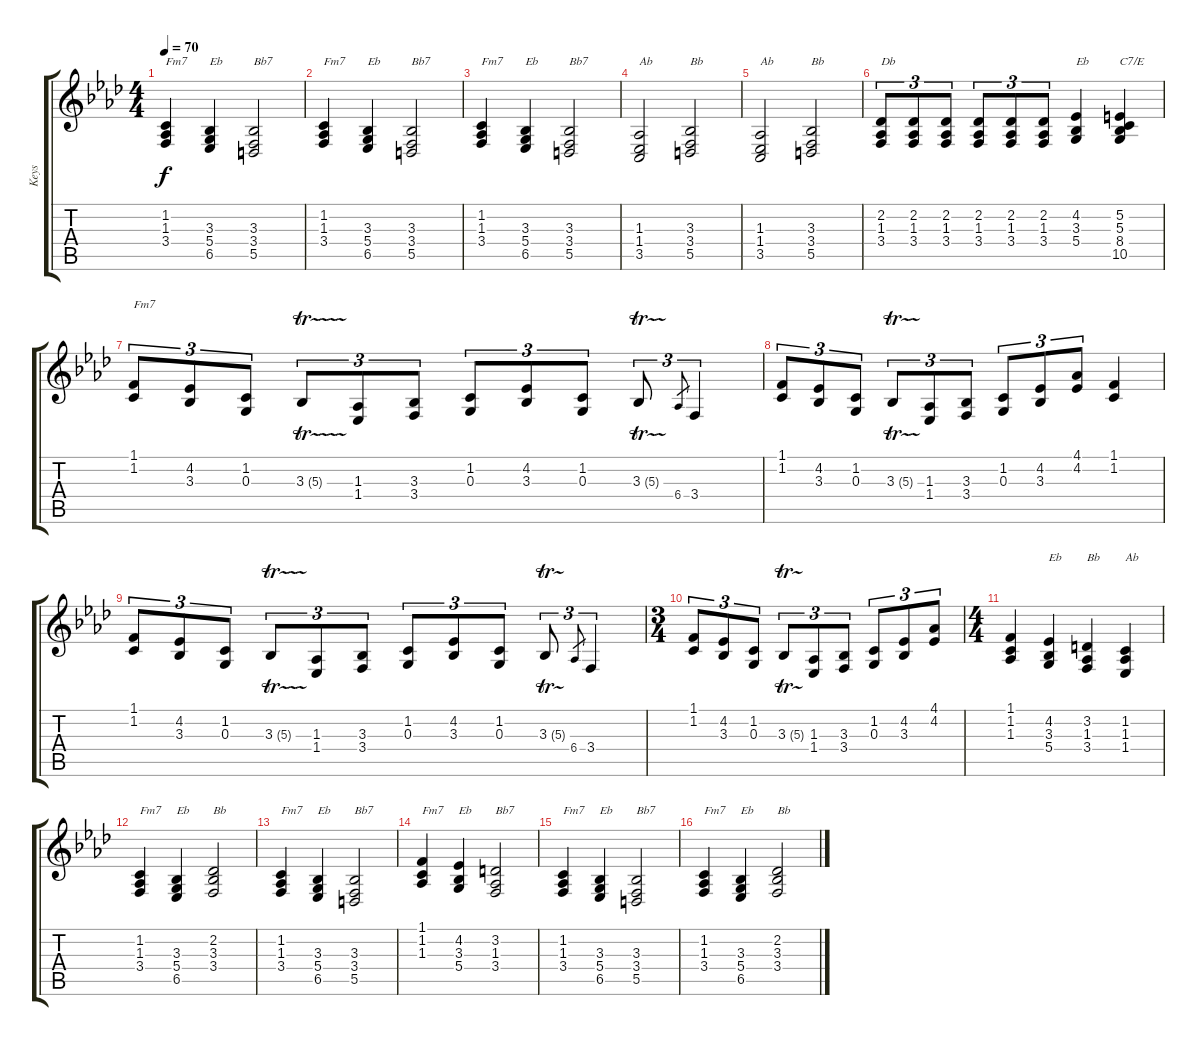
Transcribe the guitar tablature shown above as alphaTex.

\track ("Keys" "Keys") {instrument churchorgan}
\staff {score tabs}
\tuning (E4 B3 G3 D3 A2 E2) {hide}
\ts (4 4)
\tempo 70
\clef g2
\ks fminor
(1.2 1.3 3.4).4{txt "Fm7" dy f} (3.3 5.4 6.5).4{txt "Eb"} (3.3 3.4 5.5).2{txt "Bb7"} |
(1.2 1.3 3.4).4{txt "Fm7"} (3.3 5.4 6.5).4{txt "Eb"} (3.3 3.4 5.5).2{txt "Bb7"} |
(1.2 1.3 3.4).4{txt "Fm7"} (3.3 5.4 6.5).4{txt "Eb"} (3.3 3.4 5.5).2{txt "Bb7"} |
(1.3 1.4 3.5).2{txt "Ab"} (3.3 3.4 5.5).2{txt "Bb"} |
(1.3 1.4 3.5).2{txt "Ab"} (3.3 3.4 5.5).2{txt "Bb"} |
(2.2 1.3 3.4).8{tu (3 2) txt "Db"} (2.2 1.3 3.4).8{tu (3 2)} (2.2 1.3 3.4).8{tu (3 2)} (2.2 1.3 3.4).8{tu (3 2)} (2.2 1.3 3.4).8{tu (3 2)} (2.2 1.3 3.4).8{tu (3 2)} (4.2 3.3 5.4).4{txt "Eb"} (5.2 5.3 8.4 10.5).4{txt "C7/E"} |
(1.1 1.2).8{tu (3 2) txt "Fm7"} (4.2 3.3).8{tu (3 2)} (1.2 0.3).8{tu (3 2)} 3.3{tr (5 32)}.8{tu (3 2)} (1.3 1.4).8{tu (3 2)} (3.3 3.4).8{tu (3 2)} (1.2 0.3).8{tu (3 2)} (4.2 3.3).8{tu (3 2)} (1.2 0.3).8{tu (3 2)} 3.3{tr (5 32)}.8{tu (3 2)} 6.4.8{gr} 3.4.4{tu (3 2)} |
(1.1 1.2).8{tu (3 2)} (4.2 3.3).8{tu (3 2)} (1.2 0.3).8{tu (3 2)} 3.3{tr (5 32)}.8{tu (3 2)} (1.3 1.4).8{tu (3 2)} (3.3 3.4).8{tu (3 2)} (1.2 0.3).8{tu (3 2)} (4.2 3.3).8{tu (3 2)} (4.1 4.2).8{tu (3 2)} (1.1 1.2).4 |
(1.1 1.2).8{tu (3 2)} (4.2 3.3).8{tu (3 2)} (1.2 0.3).8{tu (3 2)} 3.3{tr (5 32)}.8{tu (3 2)} (1.3 1.4).8{tu (3 2)} (3.3 3.4).8{tu (3 2)} (1.2 0.3).8{tu (3 2)} (4.2 3.3).8{tu (3 2)} (1.2 0.3).8{tu (3 2)} 3.3{tr (5 32)}.8{tu (3 2)} 6.4.8{gr} 3.4.4{tu (3 2)} |
\ts (3 4)
(1.1 1.2).8{tu (3 2)} (4.2 3.3).8{tu (3 2)} (1.2 0.3).8{tu (3 2)} 3.3{tr (5 32)}.8{tu (3 2)} (1.3 1.4).8{tu (3 2)} (3.3 3.4).8{tu (3 2)} (1.2 0.3).8{tu (3 2)} (4.2 3.3).8{tu (3 2)} (4.1 4.2).8{tu (3 2)} |
\ts (4 4)
(1.1 1.2 1.3).4 (4.2 3.3 5.4).4{txt "Eb"} (3.2 1.3 3.4).4{txt "Bb"} (1.2 1.3 1.4).4{txt "Ab"} |
(1.2 1.3 3.4).4{txt "Fm7"} (3.3 5.4 6.5).4{txt "Eb"} (2.2 3.3 3.4).2{txt "Bb"} |
(1.2 1.3 3.4).4{txt "Fm7"} (3.3 5.4 6.5).4{txt "Eb"} (3.3 3.4 5.5).2{txt "Bb7"} |
(1.1 1.2 1.3).4{txt "Fm7"} (4.2 3.3 5.4).4{txt "Eb"} (3.2 1.3 3.4).2{txt "Bb7"} |
(1.2 1.3 3.4).4{txt "Fm7"} (3.3 5.4 6.5).4{txt "Eb"} (3.3 3.4 5.5).2{txt "Bb7"} |
(1.2 1.3 3.4).4{txt "Fm7"} (3.3 5.4 6.5).4{txt "Eb"} (2.2 3.3 3.4).2{txt "Bb"}
